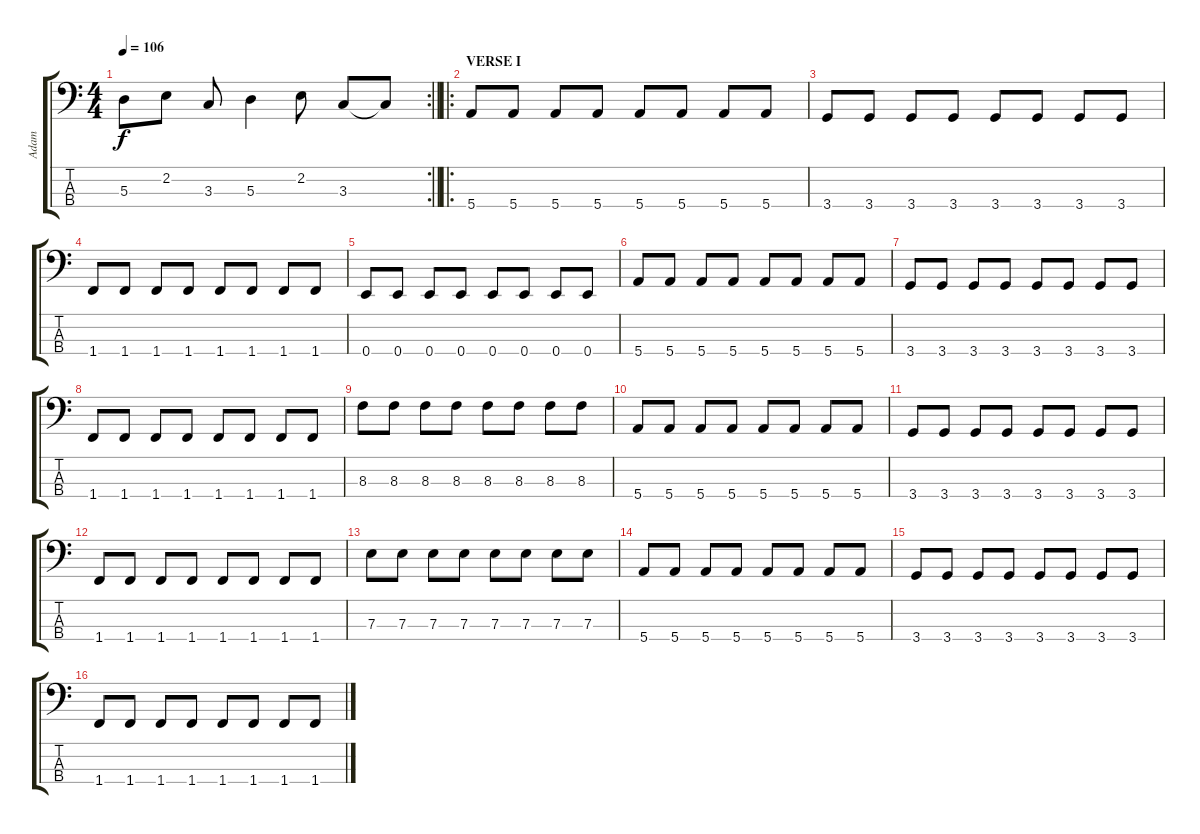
\track ("Adam" "Adam") {instrument electricbassfinger}
\staff {score tabs}
\tuning (G2 D2 A1 E1) {hide}
\rc 2
\ts (4 4)
\tempo 106
\clef f4
\barLineRight lightlight
\ks c
5.3.8{dy f} 2.2.8 3.3.8 5.3.4 2.2.8 3.3.8 3.3{t}.8 |
\ro
\section ("" "VERSE I")
5.4.8 5.4.8 5.4.8 5.4.8 5.4.8 5.4.8 5.4.8 5.4.8 |
3.4.8 3.4.8 3.4.8 3.4.8 3.4.8 3.4.8 3.4.8 3.4.8 |
1.4.8 1.4.8 1.4.8 1.4.8 1.4.8 1.4.8 1.4.8 1.4.8 |
0.4.8 0.4.8 0.4.8 0.4.8 0.4.8 0.4.8 0.4.8 0.4.8 |
5.4.8 5.4.8 5.4.8 5.4.8 5.4.8 5.4.8 5.4.8 5.4.8 |
3.4.8 3.4.8 3.4.8 3.4.8 3.4.8 3.4.8 3.4.8 3.4.8 |
1.4.8 1.4.8 1.4.8 1.4.8 1.4.8 1.4.8 1.4.8 1.4.8 |
8.3.8 8.3.8 8.3.8 8.3.8 8.3.8 8.3.8 8.3.8 8.3.8 |
5.4.8 5.4.8 5.4.8 5.4.8 5.4.8 5.4.8 5.4.8 5.4.8 |
3.4.8 3.4.8 3.4.8 3.4.8 3.4.8 3.4.8 3.4.8 3.4.8 |
1.4.8 1.4.8 1.4.8 1.4.8 1.4.8 1.4.8 1.4.8 1.4.8 |
7.3.8 7.3.8 7.3.8 7.3.8 7.3.8 7.3.8 7.3.8 7.3.8 |
5.4.8 5.4.8 5.4.8 5.4.8 5.4.8 5.4.8 5.4.8 5.4.8 |
3.4.8 3.4.8 3.4.8 3.4.8 3.4.8 3.4.8 3.4.8 3.4.8 |
1.4.8 1.4.8 1.4.8 1.4.8 1.4.8 1.4.8 1.4.8 1.4.8
